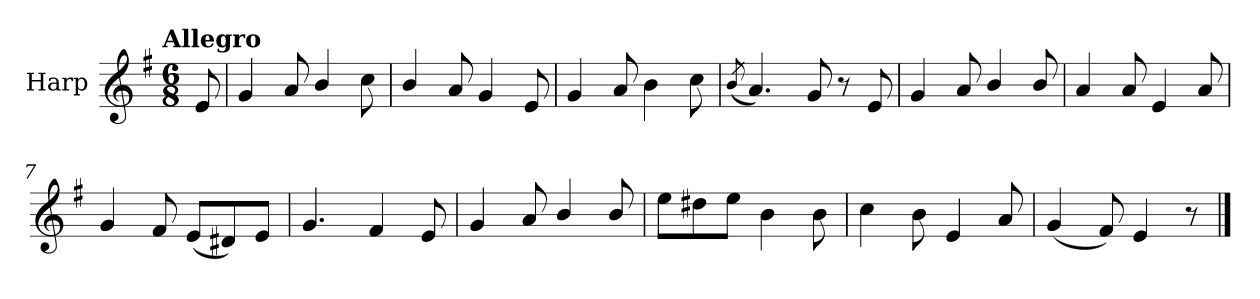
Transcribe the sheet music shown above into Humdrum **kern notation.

**kern
*part1
*staff1
*I"Harp
*I'Hrp.
*clefG2
*k[f#]
!!LO:TX:omd:t=Allegro
*M6/8
*MM144
=
8e/
=1
4g/
8a/
4b/
8cc\
=2
4b/
8a/
4g/
8e/
=3
4g/
8a/
4b\
8cc\
!!LO:LB:g=z
=4
(<8qb/
4.a/)
8g/
8r
8e/
=5
4g/
8a/
4b/
8b/
=6
4a/
8a/
4e/
8a/
=7
4g/
8f#/
(<8e/L
8d#X/)
8e/J
=8
4.g/
4f#/
8e/
!!LO:LB:g=z
=9
4g/
8a/
4b/
8b/
=10
8ee\L
8dd#X\
8ee\J
4b\
8b\
=11
4cc\
8b\
4e/
8a/
=12
(<4g/
8f#/)
4e/
8r
==
*-
